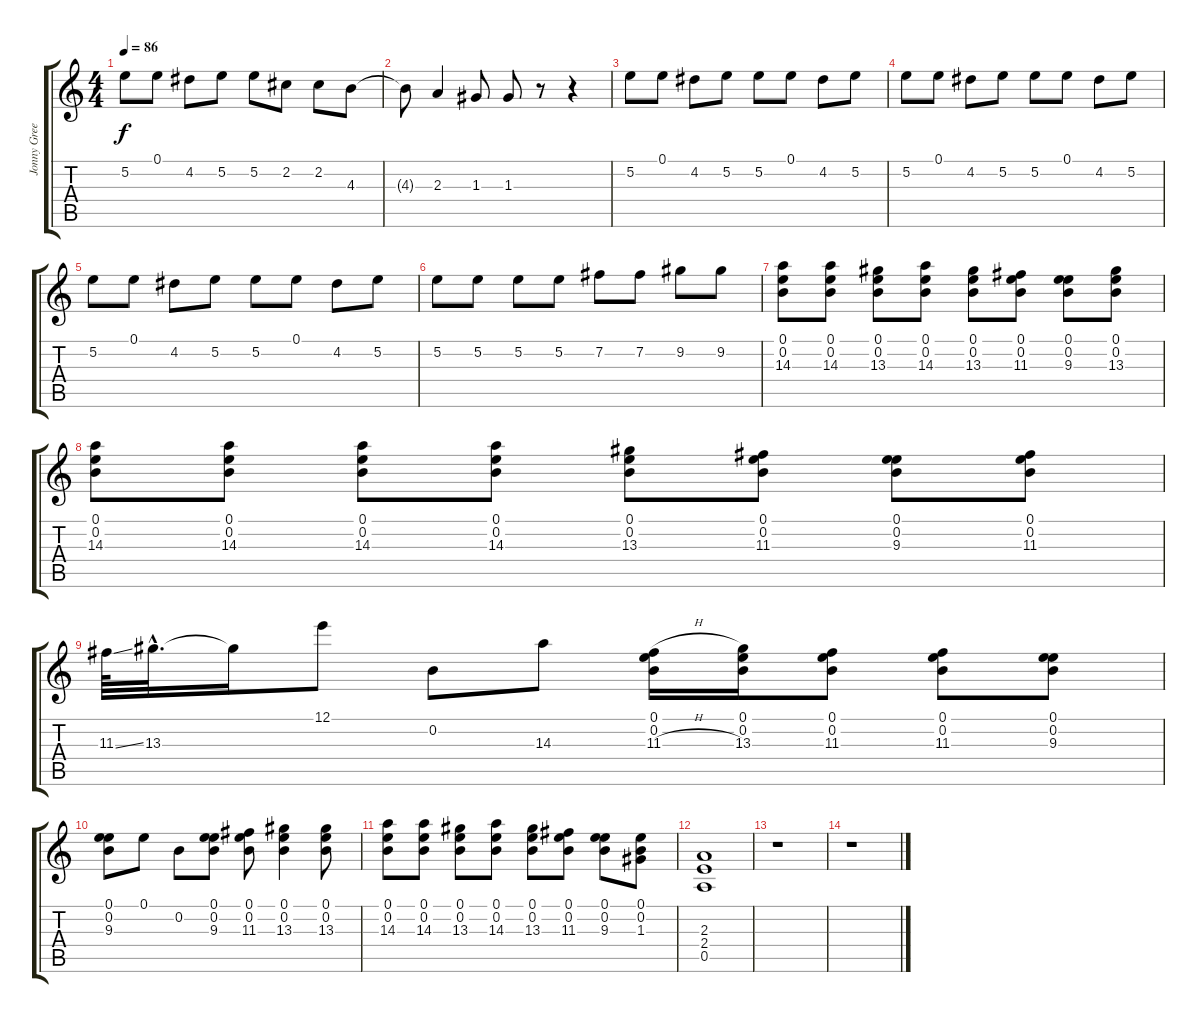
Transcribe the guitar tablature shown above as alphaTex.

\track ("Jonny Greenwood" "Jonny Gree") {instrument overdrivenguitar}
\staff {score tabs}
\tuning (E4 B3 G3 D3 A2 E2) {hide}
\ts (4 4)
\tempo 86
\clef g2
\ks c
5.2.8{dy f} 0.1.8 4.2.8 5.2.8 5.2.8 2.2.8 2.2.8 4.3.8 |
4.3{t}.8 2.3.4 1.3.8 1.3.8 r.8 r.4 |
5.2.8 0.1.8 4.2.8 5.2.8 5.2.8 0.1.8 4.2.8 5.2.8 |
5.2.8 0.1.8 4.2.8 5.2.8 5.2.8 0.1.8 4.2.8 5.2.8 |
5.2.8 0.1.8 4.2.8 5.2.8 5.2.8 0.1.8 4.2.8 5.2.8 |
5.2.8 5.2.8 5.2.8 5.2.8 7.2.8 7.2.8 9.2.8 9.2.8 |
(0.1 0.2 14.3).8 (0.1 0.2 14.3).8 (0.1 0.2 13.3).8 (0.1 0.2 14.3).8 (0.1 0.2 13.3).8 (0.1 0.2 11.3).8 (0.1 0.2 9.3).8 (0.1 0.2 13.3).8 |
(0.1 0.2 14.3).8 (0.1 0.2 14.3).8 (0.1 0.2 14.3).8 (0.1 0.2 14.3).8 (0.1 0.2 13.3).8 (0.1 0.2 11.3).8 (0.1 0.2 9.3).8 (0.1 0.2 11.3).8 |
11.3{ss}.64 13.3{hac}.32{d} 13.3{t}.16 12.1.8 0.2.8 14.3.8 (0.1 0.2 11.3{h}).16 (0.1 0.2 13.3).16 (0.1 0.2 11.3).8 (0.1 0.2 11.3).8 (0.1 0.2 9.3).8 |
(0.1 0.2 9.3).8 0.1.8 0.2.8 (0.1 0.2 9.3).8 (0.1 0.2 11.3).8 (0.1 0.2 13.3).4 (0.1 0.2 13.3).8 |
(0.1 0.2 14.3).8 (0.1 0.2 14.3).8 (0.1 0.2 13.3).8 (0.1 0.2 14.3).8 (0.1 0.2 13.3).8 (0.1 0.2 11.3).8 (0.1 0.2 9.3).8 (0.1 0.2 1.3).8 |
(2.3 2.4 0.5).1 |
r.1 |
r.1
